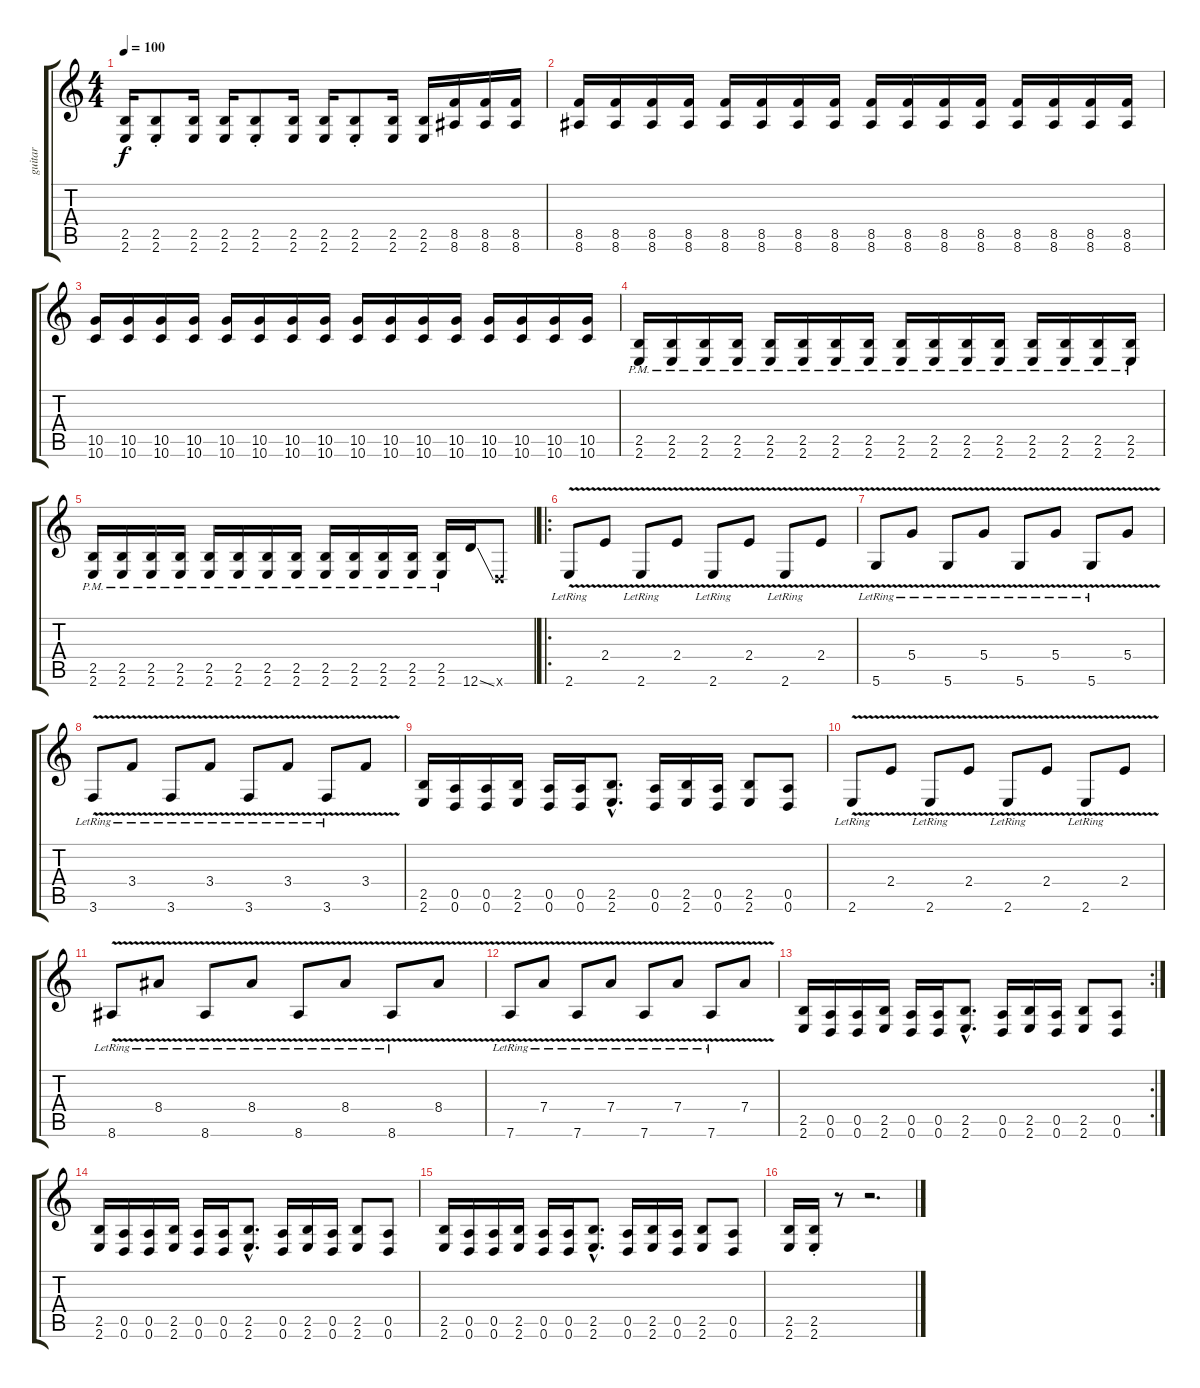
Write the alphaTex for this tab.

\track ("guitar" "guitar") {instrument distortionguitar}
\staff {score tabs}
\tuning (E4 B3 G3 D3 A2 D2) {hide}
\ts (4 4)
\tempo 100
\clef g2
\ks c
(2.5 2.6).16{dy f} (2.5{st} 2.6{st}).8 (2.5 2.6).16 (2.5 2.6).16 (2.5{st} 2.6{st}).8 (2.5 2.6).16 (2.5 2.6).16 (2.5{st} 2.6{st}).8 (2.5 2.6).16 (2.5 2.6).16 (8.5 8.6).16 (8.5 8.6).16 (8.5 8.6).16 |
(8.5 8.6).16 (8.5 8.6).16 (8.5 8.6).16 (8.5 8.6).16 (8.5 8.6).16 (8.5 8.6).16 (8.5 8.6).16 (8.5 8.6).16 (8.5 8.6).16 (8.5 8.6).16 (8.5 8.6).16 (8.5 8.6).16 (8.5 8.6).16 (8.5 8.6).16 (8.5 8.6).16 (8.5 8.6).16 |
(10.5 10.6).16 (10.5 10.6).16 (10.5 10.6).16 (10.5 10.6).16 (10.5 10.6).16 (10.5 10.6).16 (10.5 10.6).16 (10.5 10.6).16 (10.5 10.6).16 (10.5 10.6).16 (10.5 10.6).16 (10.5 10.6).16 (10.5 10.6).16 (10.5 10.6).16 (10.5 10.6).16 (10.5 10.6).16 |
(2.5{pm} 2.6{pm}).16 (2.5{pm} 2.6{pm}).16 (2.5{pm} 2.6{pm}).16 (2.5{pm} 2.6{pm}).16 (2.5{pm} 2.6{pm}).16 (2.5{pm} 2.6{pm}).16 (2.5{pm} 2.6{pm}).16 (2.5{pm} 2.6{pm}).16 (2.5{pm} 2.6{pm}).16 (2.5{pm} 2.6{pm}).16 (2.5{pm} 2.6{pm}).16 (2.5{pm} 2.6{pm}).16 (2.5{pm} 2.6{pm}).16 (2.5{pm} 2.6{pm}).16 (2.5{pm} 2.6{pm}).16 (2.5{pm} 2.6{pm}).16 |
(2.5{pm} 2.6{pm}).16 (2.5{pm} 2.6{pm}).16 (2.5{pm} 2.6{pm}).16 (2.5{pm} 2.6{pm}).16 (2.5{pm} 2.6{pm}).16 (2.5{pm} 2.6{pm}).16 (2.5{pm} 2.6{pm}).16 (2.5{pm} 2.6{pm}).16 (2.5{pm} 2.6{pm}).16 (2.5{pm} 2.6{pm}).16 (2.5{pm} 2.6{pm}).16 (2.5{pm} 2.6{pm}).16 (2.5{pm} 2.6{pm}).16 12.6{ss}.16 0.6{x}.8 |
\ro
2.6{v lr}.8 2.4{v}.8 2.6{v lr}.8 2.4{v}.8 2.6{v lr}.8 2.4{v}.8 2.6{v lr}.8 2.4{v}.8 |
5.6{v lr}.8 5.4{v lr}.8 5.6{v lr}.8 5.4{v lr}.8 5.6{v lr}.8 5.4{v lr}.8 5.6{v lr}.8 5.4{v}.8 |
3.6{v lr}.8 3.4{v lr}.8 3.6{v lr}.8 3.4{v lr}.8 3.6{v lr}.8 3.4{v lr}.8 3.6{v lr}.8 3.4{v}.8 |
(2.5 2.6).16 (0.5 0.6).16 (0.5 0.6).16 (2.5 2.6).16 (0.5 0.6).16 (0.5 0.6).16 (2.5{hac} 2.6{hac}).8{d} (0.5 0.6).16 (2.5 2.6).16 (0.5 0.6).16 (2.5 2.6).8 (0.5 0.6).8 |
2.6{v lr}.8 2.4{v}.8 2.6{v lr}.8 2.4{v}.8 2.6{v lr}.8 2.4{v}.8 2.6{v lr}.8 2.4{v}.8 |
8.6{v lr}.8 8.4{v lr}.8 8.6{v lr}.8 8.4{v lr}.8 8.6{v lr}.8 8.4{v lr}.8 8.6{v lr}.8 8.4{v}.8 |
7.6{v lr}.8 7.4{v lr}.8 7.6{v lr}.8 7.4{v lr}.8 7.6{v lr}.8 7.4{v lr}.8 7.6{v lr}.8 7.4{v}.8 |
\rc 2
(2.5 2.6).16 (0.5 0.6).16 (0.5 0.6).16 (2.5 2.6).16 (0.5 0.6).16 (0.5 0.6).16 (2.5{hac} 2.6{hac}).8{d} (0.5 0.6).16 (2.5 2.6).16 (0.5 0.6).16 (2.5 2.6).8 (0.5 0.6).8 |
(2.5 2.6).16 (0.5 0.6).16 (0.5 0.6).16 (2.5 2.6).16 (0.5 0.6).16 (0.5 0.6).16 (2.5{hac} 2.6{hac}).8{d} (0.5 0.6).16 (2.5 2.6).16 (0.5 0.6).16 (2.5 2.6).8 (0.5 0.6).8 |
(2.5 2.6).16 (0.5 0.6).16 (0.5 0.6).16 (2.5 2.6).16 (0.5 0.6).16 (0.5 0.6).16 (2.5{hac} 2.6{hac}).8{d} (0.5 0.6).16 (2.5 2.6).16 (0.5 0.6).16 (2.5 2.6).8 (0.5 0.6).8 |
(2.5 2.6).16 (2.5{st} 2.6{st}).16 r.8 r.2{d}
